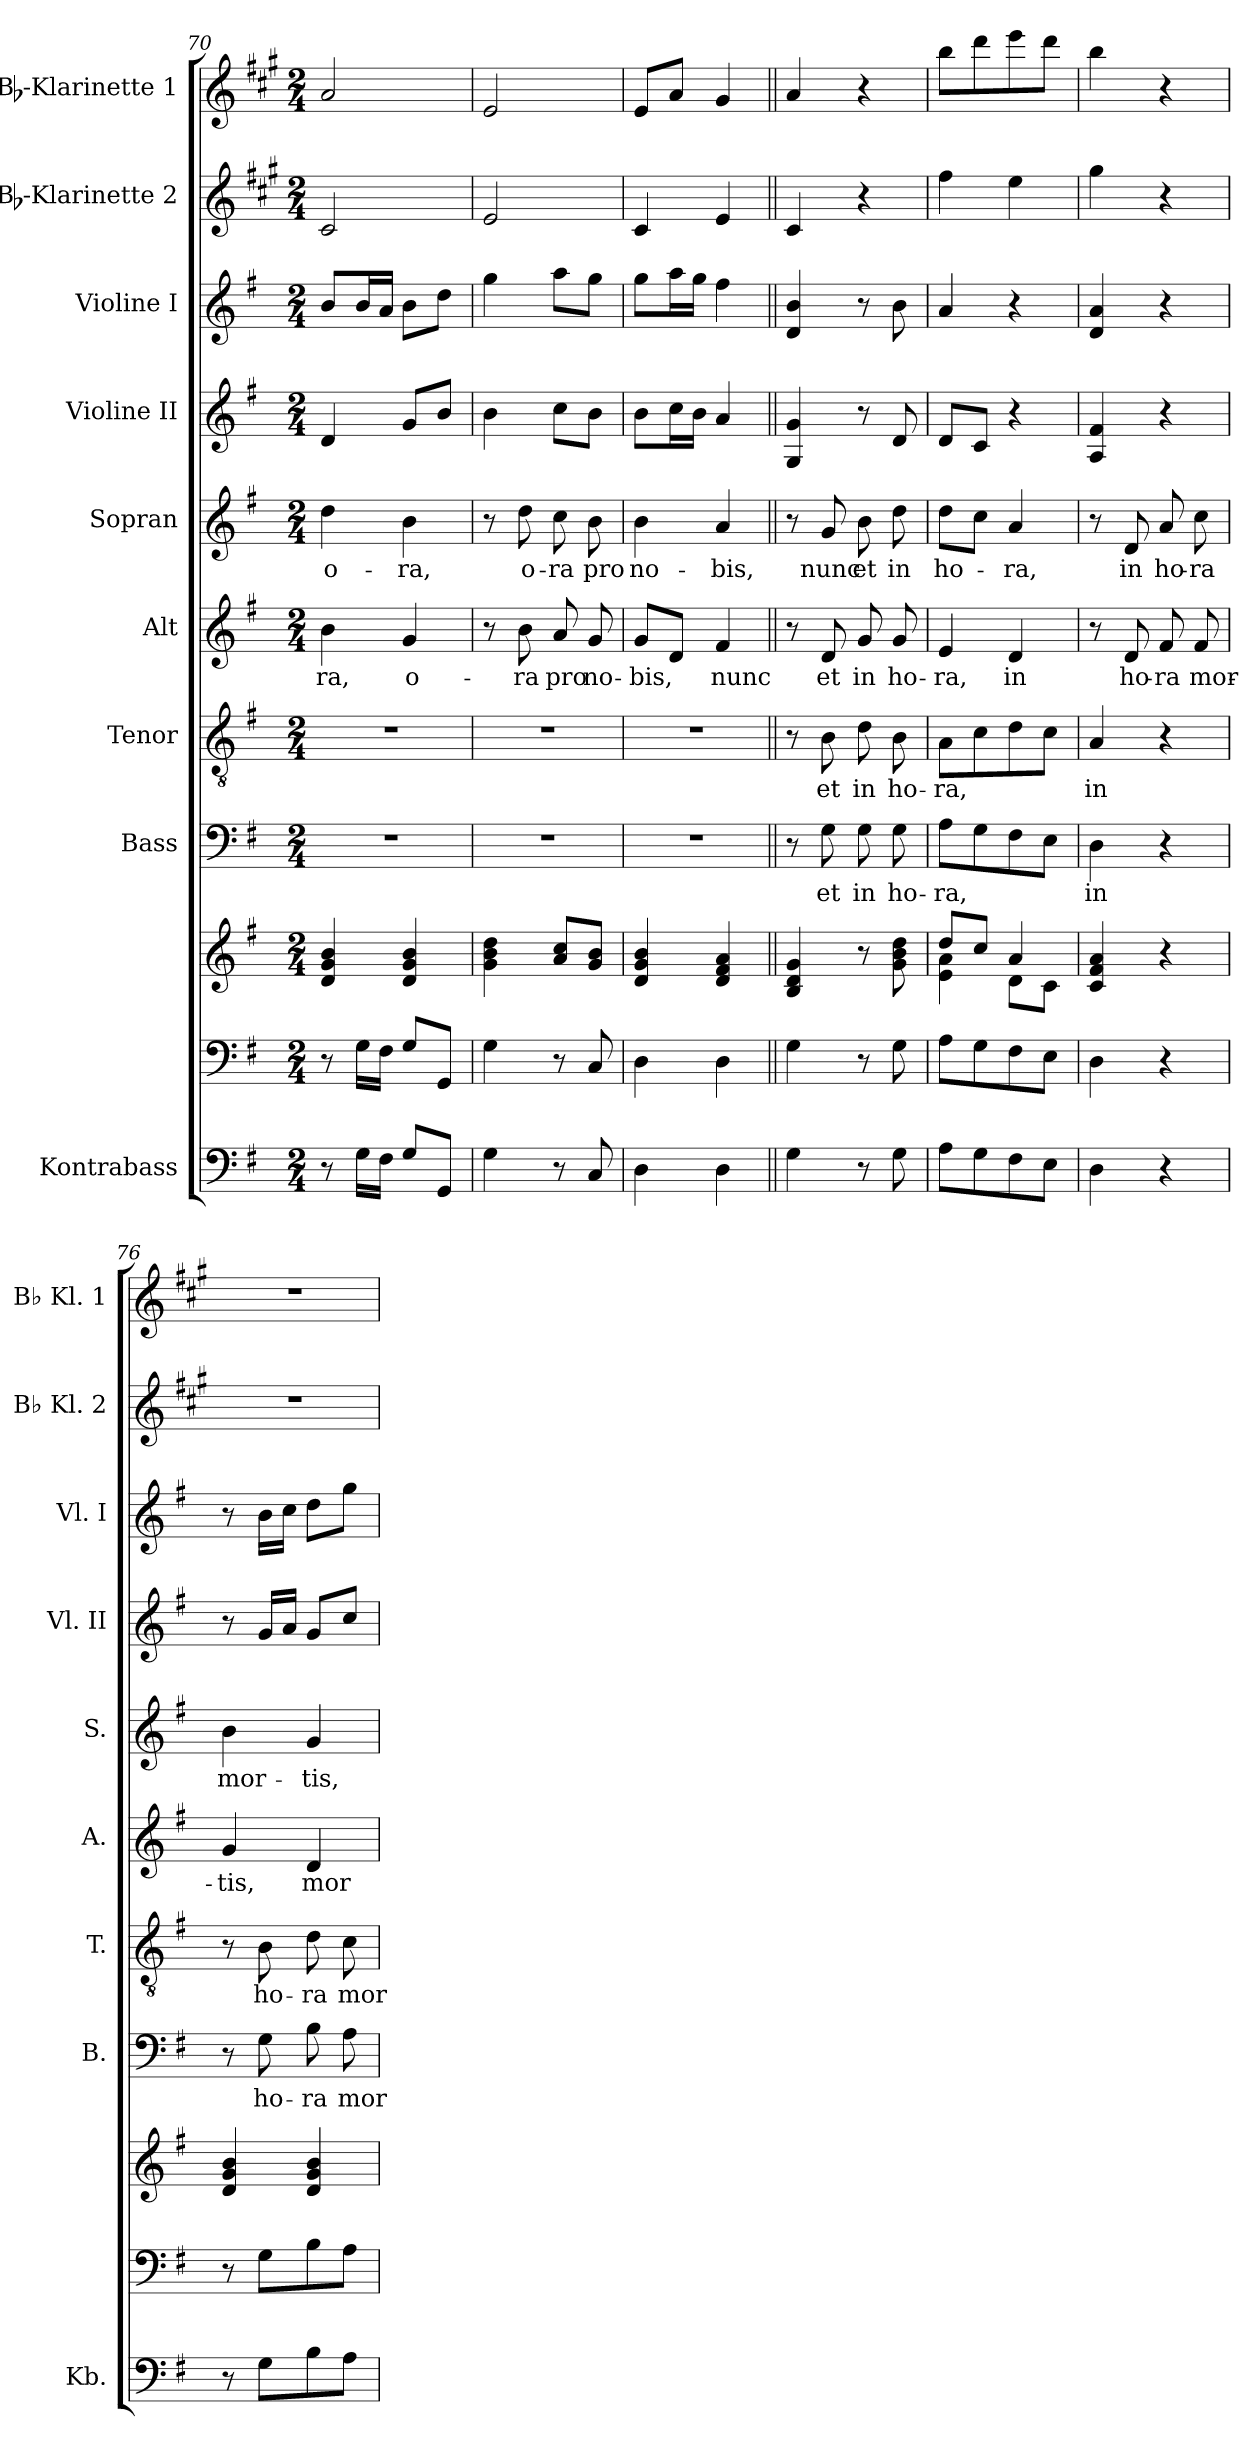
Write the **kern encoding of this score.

**kern	**kern	**kern	**kern	**text	**kern	**text	**kern	**text	**kern	**text	**kern	**kern	**kern	**kern
*part10	*part9	*part9	*part8	*part8	*part7	*part7	*part6	*part6	*part5	*part5	*part4	*part3	*part2	*part1
*staff11	*staff10	*staff9	*staff8	*staff8	*staff7	*staff7	*staff6	*staff6	*staff5	*staff5	*staff4	*staff3	*staff2	*staff1
*I"Kontrabass	*	*	*I"Bass	*	*I"Tenor	*	*I"Alt	*	*I"Sopran	*	*I"Violine II	*I"Violine I	*I"Bb-Klarinette 2	*I"Bb-Klarinette 1
*I'Kb.	*	*	*I'B.	*	*I'T.	*	*I'A.	*	*I'S.	*	*I'Vl. II	*I'Vl. I	*I'Bb Kl. 2	*I'Bb Kl. 1
*clefF4	*clefF4	*clefG2	*clefF4	*	*clefGv2	*	*clefG2	*	*clefG2	*	*clefG2	*clefG2	*clefG2	*clefG2
*ITrd7c12	*	*	*	*	*	*	*	*	*	*	*	*	*ITrd1c2	*ITrd1c2
*k[f#]	*k[f#]	*k[f#]	*k[f#]	*	*k[f#]	*	*k[f#]	*	*k[f#]	*	*k[f#]	*k[f#]	*k[f#]	*k[f#]
*G:	*G:	*G:	*G:	*	*G:	*	*G:	*	*G:	*	*G:	*G:	*G:	*G:
*M2/4	*M2/4	*M2/4	*M2/4	*	*M2/4	*	*M2/4	*	*M2/4	*	*M2/4	*M2/4	*M2/4	*M2/4
=70	=70	=70	=70	=70	=70	=70	=70	=70	=70	=70	=70	=70	=70	=70
!	!	!	!	!	!	!	!	!LO:LY:b	!	!LO:LY:b	!	!	!	!
8r	8r	4d/ 4g/ 4b/	2r	.	2r	.	4b\	-ra,	4dd\	o-	4d/	8b/L	2B/	2g/
16GG\LL	16G\LL	.	.	.	.	.	.	.	.	.	.	16b/L	.	.
16FF#\JJ	16F#\JJ	.	.	.	.	.	.	.	.	.	.	16a/JJ	.	.
!	!	!	!	!	!	!	!	!LO:LY:b	!	!LO:LY:b	!	!	!	!
8GG/L	8G/L	4d/ 4g/ 4b/	.	.	.	.	4g/	o-	4b\	-ra,	8g/L	8b\L	.	.
8GGG/J	8GG/J	.	.	.	.	.	.	.	.	.	8b/J	8dd\J	.	.
=71	=71	=71	=71	=71	=71	=71	=71	=71	=71	=71	=71	=71	=71	=71
4GG\	4G\	4g\ 4b\ 4dd\	2r	.	2r	.	8r	.	8r	.	4b\	4gg\	2d/	2d/
!	!	!	!	!	!	!	!	!LO:LY:b	!	!LO:LY:b	!	!	!	!
.	.	.	.	.	.	.	8b\	-ra	8dd\	o-	.	.	.	.
!	!	!	!	!	!	!	!	!LO:LY:b	!	!LO:LY:b	!	!	!	!
8r	8r	8a/ 8cc/L	.	.	.	.	8a/	pro	8cc\	-ra	8cc\L	8aa\L	.	.
!	!	!	!	!	!	!	!	!LO:LY:b	!	!LO:LY:b	!	!	!	!
8CC/	8C/	8g/ 8b/J	.	.	.	.	8g/	no-	8b\	pro	8b\J	8gg\J	.	.
=72	=72	=72	=72	=72	=72	=72	=72	=72	=72	=72	=72	=72	=72	=72
!	!	!	!	!	!	!	!	!LO:LY:b	!	!LO:LY:b	!	!	!	!
4DD\	4D\	4d/ 4g/ 4b/	2r	.	2r	.	8g/L	-bis,	4b\	no-	8b\L	8gg\L	4B/	8d/L
.	.	.	.	.	.	.	8d/J	.	.	.	16cc\L	16aa\L	.	8g/J
.	.	.	.	.	.	.	.	.	.	.	16b\JJ	16gg\JJ	.	.
!	!	!	!	!	!	!	!	!LO:LY:b	!	!LO:LY:b	!	!	!	!
4DD\	4D\	4d/ 4f#/ 4a/	.	.	.	.	4f#/	nunc	4a/	-bis,	4a/	4ff#\	4d/	4f#/
=73||	=73||	=73||	=73||	=73||	=73||	=73||	=73||	=73||	=73||	=73||	=73||	=73||	=73||	=73||
4GG\	4G\	4B/ 4d/ 4g/	8r	.	8r	.	8r	.	8r	.	4G/ 4g/	4d/ 4b/	4B/	4g/
!	!	!	!	!LO:LY:b	!	!LO:LY:b	!	!LO:LY:b	!	!LO:LY:b	!	!	!	!
.	.	.	8G\	et	8B\	et	8d/	et	8g/	nunc	.	.	.	.
!	!	!	!	!LO:LY:b	!	!LO:LY:b	!	!LO:LY:b	!	!LO:LY:b	!	!	!	!
8r	8r	8r	8G\	in	8d\	in	8g/	in	8b\	et	8r	8r	4r	4r
!	!	!	!	!LO:LY:b	!	!LO:LY:b	!	!LO:LY:b	!	!LO:LY:b	!	!	!	!
8GG\	8G\	8g\ 8b\ 8dd\	8G\	ho-	8B\	ho-	8g/	ho-	8dd\	in	8d/	8b\	.	.
=74	=74	=74	=74	=74	=74	=74	=74	=74	=74	=74	=74	=74	=74	=74
*	*	*^	*	*	*	*	*	*	*	*	*	*	*	*
!	!	!	!	!	!LO:LY:b	!	!LO:LY:b	!	!LO:LY:b	!	!LO:LY:b	!	!	!	!
8AA\L	8A\L	8dd/L	4e\ 4a\	8A\L	-ra,	8A\L	-ra,	4e/	-ra,	8dd\L	ho-	8d/L	4a/	4ee\	8aa\L
8GG\	8G\	8cc/J	.	8G\	.	8c\	.	.	.	8cc\J	.	8c/J	.	.	8ccc\
!	!	!	!	!	!	!	!	!	!LO:LY:b	!	!LO:LY:b	!	!	!	!
8FF#\	8F#\	4a/	8d\L	8F#\	.	8d\	.	4d/	in	4a/	-ra,	4r	4r	4dd\	8ddd\
8EE\J	8E\J	.	8c\J	8E\J	.	8c\J	.	.	.	.	.	.	.	.	8ccc\J
!!LO:PB:g=z
=75	=75	=75	=75	=75	=75	=75	=75	=75	=75	=75	=75	=75	=75	=75	=75
!	!	!	!	!	!LO:LY:b	!	!LO:LY:b	!	!	!	!	!	!	!	!
*	*	*v	*v	*	*	*	*	*	*	*	*	*	*	*	*
4DD\	4D\	4c/ 4f#/ 4a/	4D\	in	4A/	in	8r	.	8r	.	4A/ 4f#/	4d/ 4a/	4ff#\	4aa\
!	!	!	!	!	!	!	!	!LO:LY:b	!	!LO:LY:b	!	!	!	!
.	.	.	.	.	.	.	8d/	ho-	8d/	in	.	.	.	.
!	!	!	!	!	!	!	!	!LO:LY:b	!	!LO:LY:b	!	!	!	!
4r	4r	4r	4r	.	4r	.	8f#/	-ra	8a/	ho-	4r	4r	4r	4r
!	!	!	!	!	!	!	!	!LO:LY:b	!	!LO:LY:b	!	!	!	!
.	.	.	.	.	.	.	8f#/	mor-	8cc\	-ra	.	.	.	.
=76	=76	=76	=76	=76	=76	=76	=76	=76	=76	=76	=76	=76	=76	=76
!	!	!	!	!	!	!	!	!LO:LY:b	!	!LO:LY:b	!	!	!	!
8r	8r	4d/ 4g/ 4b/	8r	.	8r	.	4g/	-tis,	4b\	mor-	8r	8r	2r	2r
!	!	!	!	!LO:LY:b	!	!LO:LY:b	!	!	!	!	!	!	!	!
8GG\L	8G\L	.	8G\	ho-	8B\	ho-	.	.	.	.	16g/LL	16b\LL	.	.
.	.	.	.	.	.	.	.	.	.	.	16a/JJ	16cc\JJ	.	.
!	!	!	!	!LO:LY:b	!	!LO:LY:b	!	!LO:LY:b	!	!LO:LY:b	!	!	!	!
8BB\	8B\	4d/ 4g/ 4b/	8B\	-ra	8d\	-ra	4d/	mor-	4g/	-tis,	8g/L	8dd\L	.	.
!	!	!	!	!LO:LY:b	!	!LO:LY:b	!	!	!	!	!	!	!	!
8AA\J	8A\J	.	8A\	mor-	8c\	mor-	.	.	.	.	8cc/J	8gg\J	.	.
=	=	=	=	=	=	=	=	=	=	=	=	=	=	=
*-	*-	*-	*-	*-	*-	*-	*-	*-	*-	*-	*-	*-	*-	*-
